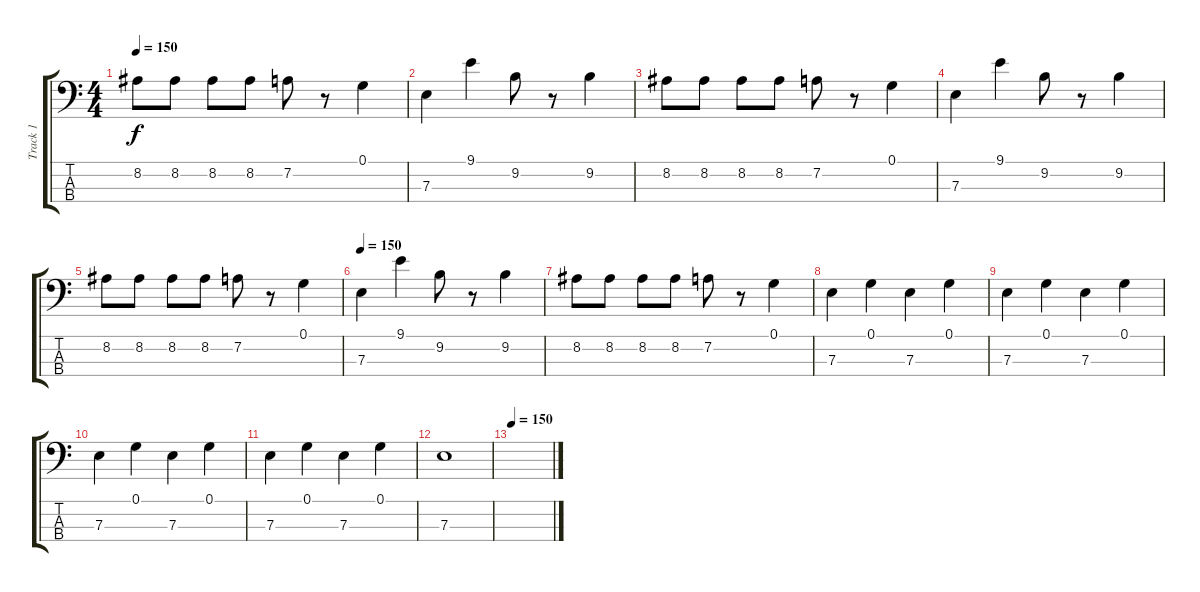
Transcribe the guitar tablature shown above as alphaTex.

\track ("Track 1" "Track 1") {instrument electricbasspick}
\staff {score tabs}
\tuning (G2 D2 A1 E1) {hide}
\ts (4 4)
\tempo 150
\clef f4
\ks c
8.2.8{dy f} 8.2.8 8.2.8 8.2.8 7.2.8 r.8 0.1.4 |
7.3.4 9.1.4 9.2.8 r.8 9.2.4 |
8.2.8 8.2.8 8.2.8 8.2.8 7.2.8 r.8 0.1.4 |
7.3.4 9.1.4 9.2.8 r.8 9.2.4 |
8.2.8 8.2.8 8.2.8 8.2.8 7.2.8 r.8 0.1.4 |
\tempo 150
7.3.4 9.1.4 9.2.8 r.8 9.2.4 |
8.2.8 8.2.8 8.2.8 8.2.8 7.2.8 r.8 0.1.4 |
7.3.4 0.1.4 7.3.4 0.1.4 |
7.3.4 0.1.4 7.3.4 0.1.4 |
7.3.4 0.1.4 7.3.4 0.1.4 |
7.3.4 0.1.4 7.3.4 0.1.4 |
7.3.1 |
\tempo 150
